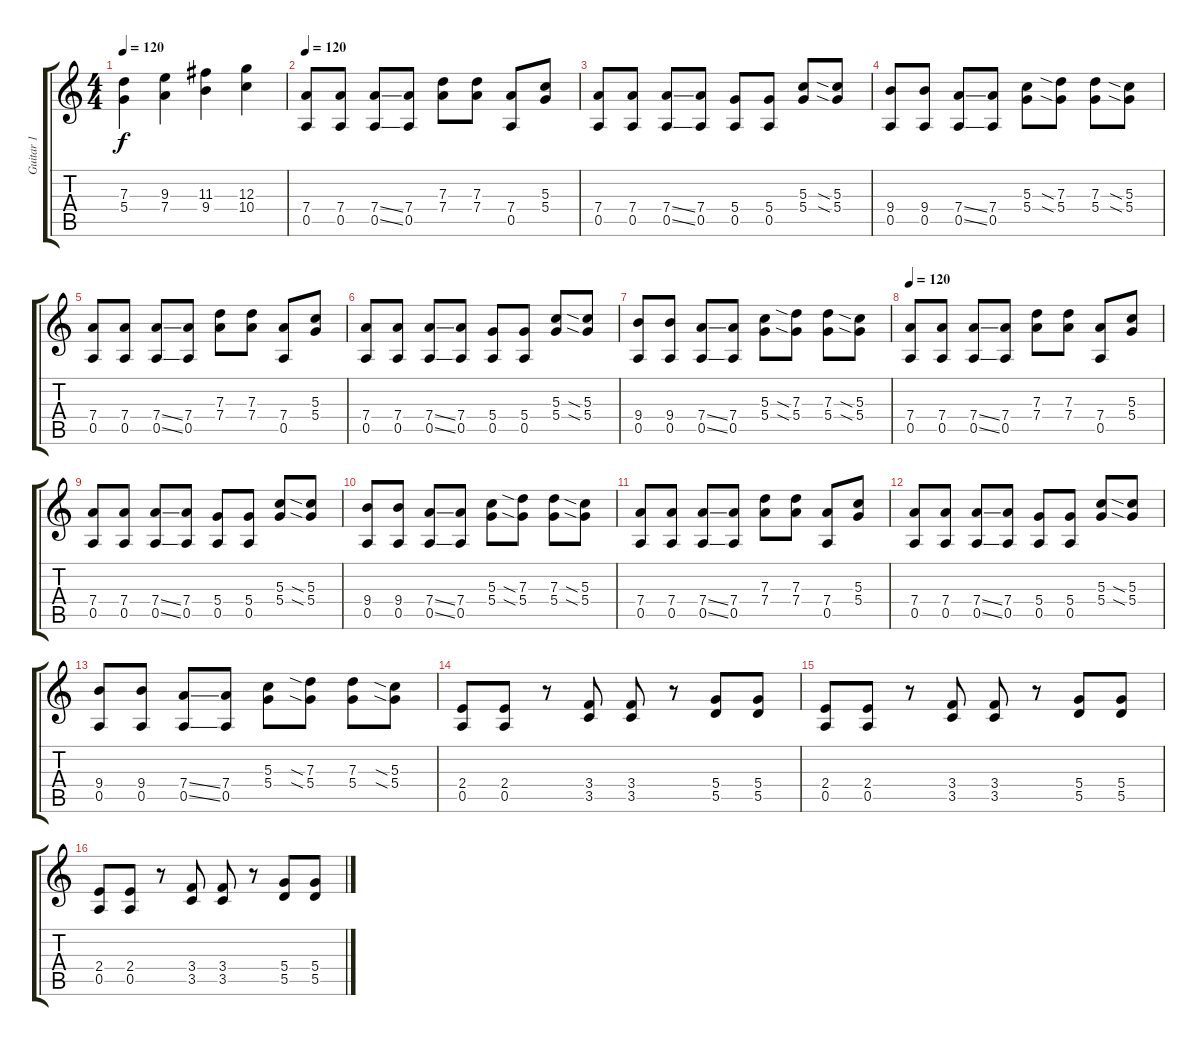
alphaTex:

\track ("Guitar 1" "Guitar 1") {instrument overdrivenguitar}
\staff {score tabs}
\tuning (E4 B3 G3 D3 A2 E2) {hide}
\ts (4 4)
\tempo 120
\clef g2
\ks c
(7.3 5.4).4{dy f} (9.3 7.4).4 (11.3 9.4).4 (12.3 10.4).4 |
\tempo 120
(7.4 0.5).8 (7.4 0.5).8 (7.4{ss} 0.5{ss}).8 (7.4 0.5).8 (7.3 7.4).8 (7.3 7.4).8 (7.4 0.5).8 (5.3 5.4).8 |
(7.4 0.5).8 (7.4 0.5).8 (7.4{ss} 0.5{ss}).8 (7.4 0.5).8 (5.4 0.5).8 (5.4 0.5).8 (5.3 5.4).8 (5.3{sia} 5.4{sia}).8 |
(9.4 0.5).8 (9.4 0.5).8 (7.4{ss} 0.5{ss}).8 (7.4 0.5).8 (5.3 5.4).8 (7.3{sia} 5.4{sia}).8 (7.3 5.4).8 (5.3{sia} 5.4{sia}).8 |
(7.4 0.5).8 (7.4 0.5).8 (7.4{ss} 0.5{ss}).8 (7.4 0.5).8 (7.3 7.4).8 (7.3 7.4).8 (7.4 0.5).8 (5.3 5.4).8 |
(7.4 0.5).8 (7.4 0.5).8 (7.4{ss} 0.5{ss}).8 (7.4 0.5).8 (5.4 0.5).8 (5.4 0.5).8 (5.3 5.4).8 (5.3{sia} 5.4{sia}).8 |
(9.4 0.5).8 (9.4 0.5).8 (7.4{ss} 0.5{ss}).8 (7.4 0.5).8 (5.3 5.4).8 (7.3{sia} 5.4{sia}).8 (7.3 5.4).8 (5.3{sia} 5.4{sia}).8 |
\tempo 120
(7.4 0.5).8 (7.4 0.5).8 (7.4{ss} 0.5{ss}).8 (7.4 0.5).8 (7.3 7.4).8 (7.3 7.4).8 (7.4 0.5).8 (5.3 5.4).8 |
(7.4 0.5).8 (7.4 0.5).8 (7.4{ss} 0.5{ss}).8 (7.4 0.5).8 (5.4 0.5).8 (5.4 0.5).8 (5.3 5.4).8 (5.3{sia} 5.4{sia}).8 |
(9.4 0.5).8 (9.4 0.5).8 (7.4{ss} 0.5{ss}).8 (7.4 0.5).8 (5.3 5.4).8 (7.3{sia} 5.4{sia}).8 (7.3 5.4).8 (5.3{sia} 5.4{sia}).8 |
(7.4 0.5).8 (7.4 0.5).8 (7.4{ss} 0.5{ss}).8 (7.4 0.5).8 (7.3 7.4).8 (7.3 7.4).8 (7.4 0.5).8 (5.3 5.4).8 |
(7.4 0.5).8 (7.4 0.5).8 (7.4{ss} 0.5{ss}).8 (7.4 0.5).8 (5.4 0.5).8 (5.4 0.5).8 (5.3 5.4).8 (5.3{sia} 5.4{sia}).8 |
(9.4 0.5).8 (9.4 0.5).8 (7.4{ss} 0.5{ss}).8 (7.4 0.5).8 (5.3 5.4).8 (7.3{sia} 5.4{sia}).8 (7.3 5.4).8 (5.3{sia} 5.4{sia}).8 |
(2.4 0.5).8 (2.4 0.5).8 r.8 (3.4 3.5).8 (3.4 3.5).8 r.8 (5.4 5.5).8 (5.4 5.5).8 |
(2.4 0.5).8 (2.4 0.5).8 r.8 (3.4 3.5).8 (3.4 3.5).8 r.8 (5.4 5.5).8 (5.4 5.5).8 |
(2.4 0.5).8 (2.4 0.5).8 r.8 (3.4 3.5).8 (3.4 3.5).8 r.8 (5.4 5.5).8 (5.4 5.5).8
